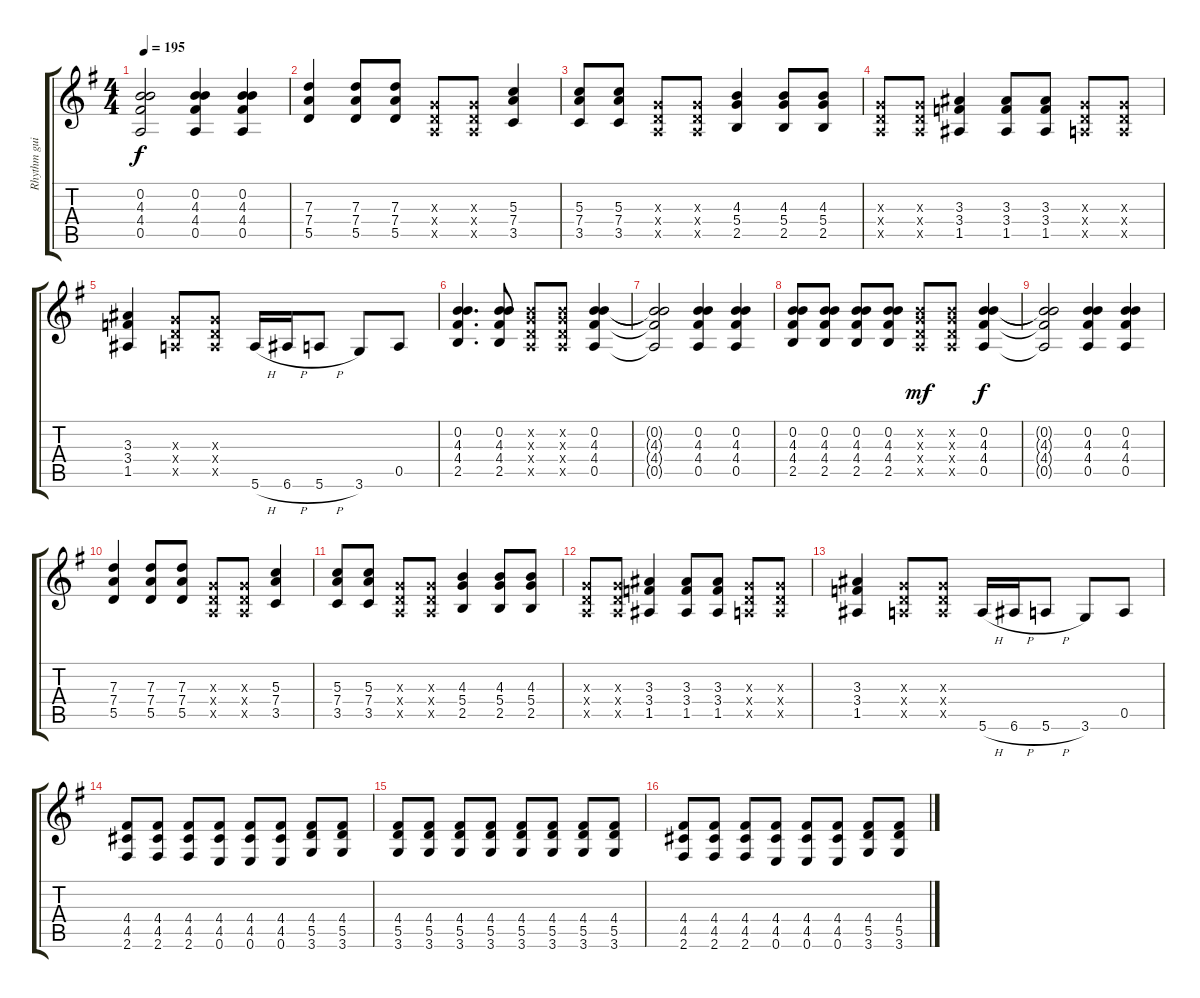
\track ("Rhythm guitar 2" "Rhythm gui") {instrument distortionguitar}
\staff {score tabs}
\tuning (E4 B3 G3 D3 A2 E2) {hide}
\ts (4 4)
\tempo 195
\clef g2
\ks eminor
(0.2{t} 4.3{t} 4.4{t} 0.5{t}).2{dy f} (0.2 4.3 4.4 0.5).4 (0.2 4.3 4.4 0.5).4 |
(7.3 7.4 5.5).4 (7.3 7.4 5.5).8 (7.3 7.4 5.5).8 (0.3{x} 0.4{x} 0.5{x}).8 (0.3{x} 0.4{x} 0.5{x}).8 (5.3 7.4 3.5).4 |
(5.3 7.4 3.5).8 (5.3 7.4 3.5).8 (0.3{x} 0.4{x} 0.5{x}).8 (0.3{x} 0.4{x} 0.5{x}).8 (4.3 5.4 2.5).4 (4.3 5.4 2.5).8 (4.3 5.4 2.5).8 |
(0.3{x} 0.4{x} 0.5{x}).8 (0.3{x} 0.4{x} 0.5{x}).8 (3.3 3.4 1.5).4 (3.3 3.4 1.5).8 (3.3 3.4 1.5).8 (0.3{x} 0.4{x} 0.5{x}).8 (0.3{x} 0.4{x} 0.5{x}).8 |
(3.3 3.4 1.5).4 (0.3{x} 0.4{x} 0.5{x}).8 (0.3{x} 0.4{x} 0.5{x}).8 5.6{h}.16 6.6{h}.16 5.6{h}.8 3.6.8 0.5.8 |
(0.2 4.3 4.4 2.5).4{d} (0.2 4.3 4.4 2.5).8 (0.2{x} 0.3{x} 0.4{x} 0.5{x}).8 (0.2{x} 0.3{x} 0.4{x} 0.5{x}).8 (0.2 4.3 4.4 0.5).4 |
(0.2{t} 4.3{t} 4.4{t} 0.5{t}).2 (0.2 4.3 4.4 0.5).4 (0.2 4.3 4.4 0.5).4 |
(0.2 4.3 4.4 2.5).8 (0.2 4.3 4.4 2.5).8 (0.2 4.3 4.4 2.5).8 (0.2 4.3 4.4 2.5).8 (0.2{x} 0.3{x} 0.4{x} 0.5{x}).8{dy mf} (0.2{x} 0.3{x} 0.4{x} 0.5{x}).8 (0.2 4.3 4.4 0.5).4{dy f} |
(0.2{t} 4.3{t} 4.4{t} 0.5{t}).2 (0.2 4.3 4.4 0.5).4 (0.2 4.3 4.4 0.5).4 |
(7.3 7.4 5.5).4 (7.3 7.4 5.5).8 (7.3 7.4 5.5).8 (0.3{x} 0.4{x} 0.5{x}).8 (0.3{x} 0.4{x} 0.5{x}).8 (5.3 7.4 3.5).4 |
(5.3 7.4 3.5).8 (5.3 7.4 3.5).8 (0.3{x} 0.4{x} 0.5{x}).8 (0.3{x} 0.4{x} 0.5{x}).8 (4.3 5.4 2.5).4 (4.3 5.4 2.5).8 (4.3 5.4 2.5).8 |
(0.3{x} 0.4{x} 0.5{x}).8 (0.3{x} 0.4{x} 0.5{x}).8 (3.3 3.4 1.5).4 (3.3 3.4 1.5).8 (3.3 3.4 1.5).8 (0.3{x} 0.4{x} 0.5{x}).8 (0.3{x} 0.4{x} 0.5{x}).8 |
(3.3 3.4 1.5).4 (0.3{x} 0.4{x} 0.5{x}).8 (0.3{x} 0.4{x} 0.5{x}).8 5.6{h}.16 6.6{h}.16 5.6{h}.8 3.6.8 0.5.8 |
(4.4 4.5 2.6).8 (4.4 4.5 2.6).8 (4.4 4.5 2.6).8 (4.4 4.5 0.6).8 (4.4 4.5 0.6).8 (4.4 4.5 0.6).8 (4.4 5.5 3.6).8 (4.4 5.5 3.6).8 |
(4.4 5.5 3.6).8 (4.4 5.5 3.6).8 (4.4 5.5 3.6).8 (4.4 5.5 3.6).8 (4.4 5.5 3.6).8 (4.4 5.5 3.6).8 (4.4 5.5 3.6).8 (4.4 5.5 3.6).8 |
(4.4 4.5 2.6).8 (4.4 4.5 2.6).8 (4.4 4.5 2.6).8 (4.4 4.5 0.6).8 (4.4 4.5 0.6).8 (4.4 4.5 0.6).8 (4.4 5.5 3.6).8 (4.4 5.5 3.6).8
